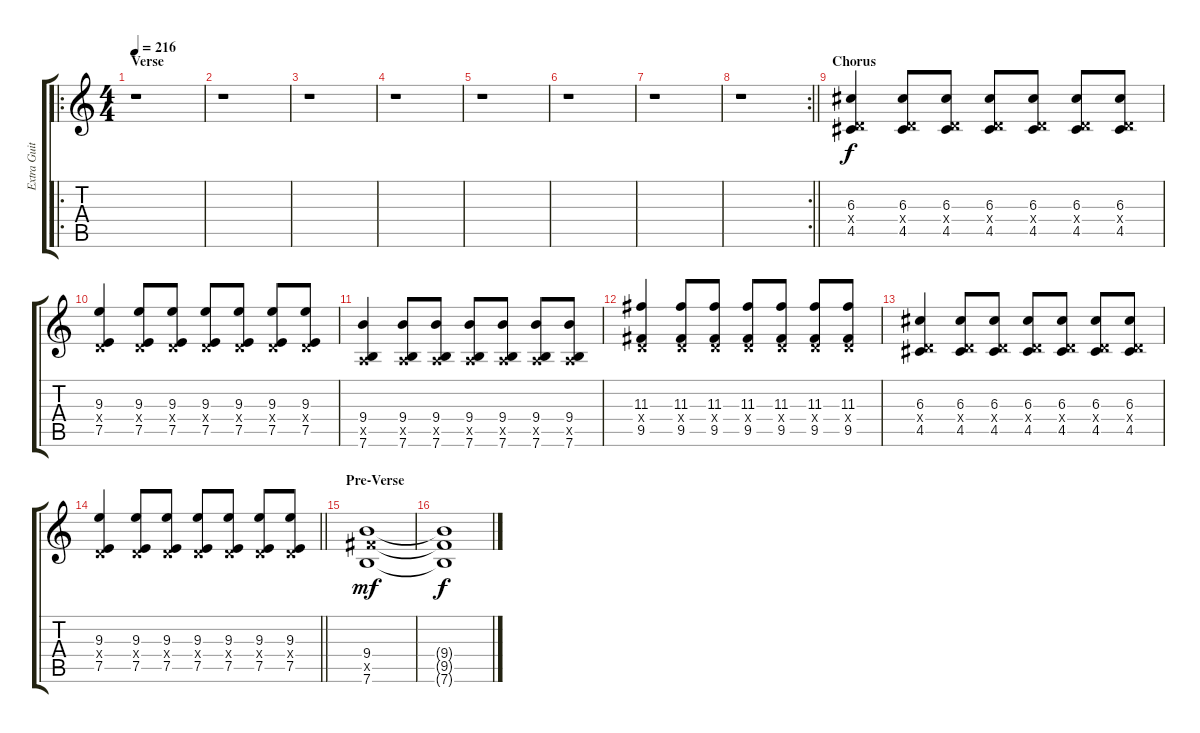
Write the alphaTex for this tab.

\track ("Extra Guitar" "Extra Guit") {instrument distortionguitar}
\staff {score tabs}
\tuning (E4 B3 G3 D3 A2 E2) {hide}
\ro
\ts (4 4)
\section ("" "Verse")
\tempo 216
\clef g2
\ks c
r.1{dy f} |
r.1 |
r.1 |
r.1 |
r.1 |
r.1 |
r.1 |
\rc 2
\barLineRight lightlight
r.1 |
\section ("" "Chorus")
(6.3 0.4{x} 4.5).4 (6.3 0.4{x} 4.5).8 (6.3 0.4{x} 4.5).8 (6.3 0.4{x} 4.5).8 (6.3 0.4{x} 4.5).8 (6.3 0.4{x} 4.5).8 (6.3 0.4{x} 4.5).8 |
(9.3 0.4{x} 7.5).4 (9.3 0.4{x} 7.5).8 (9.3 0.4{x} 7.5).8 (9.3 0.4{x} 7.5).8 (9.3 0.4{x} 7.5).8 (9.3 0.4{x} 7.5).8 (9.3 0.4{x} 7.5).8 |
(9.4 0.5{x} 7.6).4 (9.4 0.5{x} 7.6).8 (9.4 0.5{x} 7.6).8 (9.4 0.5{x} 7.6).8 (9.4 0.5{x} 7.6).8 (9.4 0.5{x} 7.6).8 (9.4 0.5{x} 7.6).8 |
(11.3 0.4{x} 9.5).4 (11.3 0.4{x} 9.5).8 (11.3 0.4{x} 9.5).8 (11.3 0.4{x} 9.5).8 (11.3 0.4{x} 9.5).8 (11.3 0.4{x} 9.5).8 (11.3 0.4{x} 9.5).8 |
(6.3 0.4{x} 4.5).4 (6.3 0.4{x} 4.5).8 (6.3 0.4{x} 4.5).8 (6.3 0.4{x} 4.5).8 (6.3 0.4{x} 4.5).8 (6.3 0.4{x} 4.5).8 (6.3 0.4{x} 4.5).8 |
\barLineRight lightlight
(9.3 0.4{x} 7.5).4 (9.3 0.4{x} 7.5).8 (9.3 0.4{x} 7.5).8 (9.3 0.4{x} 7.5).8 (9.3 0.4{x} 7.5).8 (9.3 0.4{x} 7.5).8 (9.3 0.4{x} 7.5).8 |
\section ("" "Pre-Verse")
(9.4 9.5{x} 7.6).1{dy mf} |
(9.4{t} 9.5{t} 7.6{t}).1{dy f}
